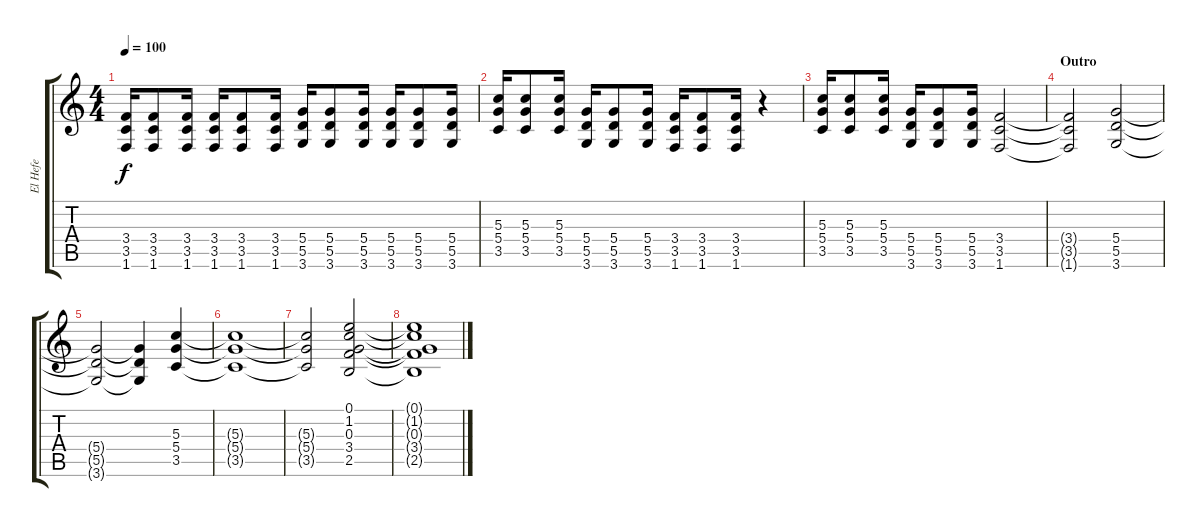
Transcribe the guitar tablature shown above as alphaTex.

\track ("El Hefe" "El Hefe") {instrument overdrivenguitar}
\staff {score tabs}
\tuning (E4 B3 G3 D3 A2 E2) {hide}
\ts (4 4)
\tempo 100
\clef g2
\ks c
(3.4 3.5 1.6).16{dy f} (3.4 3.5 1.6).8 (3.4 3.5 1.6).16 (3.4 3.5 1.6).16 (3.4 3.5 1.6).8 (3.4 3.5 1.6).16 (5.4 5.5 3.6).16 (5.4 5.5 3.6).8 (5.4 5.5 3.6).16 (5.4 5.5 3.6).16 (5.4 5.5 3.6).8 (5.4 5.5 3.6).16 |
(5.3 5.4 3.5).16 (5.3 5.4 3.5).8 (5.3 5.4 3.5).16 (5.4 5.5 3.6).16 (5.4 5.5 3.6).8 (5.4 5.5 3.6).16 (3.4 3.5 1.6).16 (3.4 3.5 1.6).8 (3.4 3.5 1.6).16 r.4 |
(5.3 5.4 3.5).16 (5.3 5.4 3.5).8 (5.3 5.4 3.5).16 (5.4 5.5 3.6).16 (5.4 5.5 3.6).8 (5.4 5.5 3.6).16 (3.4 3.5 1.6).2 |
\section ("" "Outro")
(3.4{t} 3.5{t} 1.6{t}).2 (5.4 5.5 3.6).2 |
(5.4{t} 5.5{t} 3.6{t}).2 (5.4{t} 5.5{t} 3.6{t}).4 (5.3 5.4 3.5).4 |
(5.3{t} 5.4{t} 3.5{t}).1 |
(5.3{t} 5.4{t} 3.5{t}).2 (0.1 1.2 0.3 3.4 2.5).2{volume 7 instrument applause} |
(0.1{t} 1.2{t} 0.3{t} 3.4{t} 2.5{t}).1
